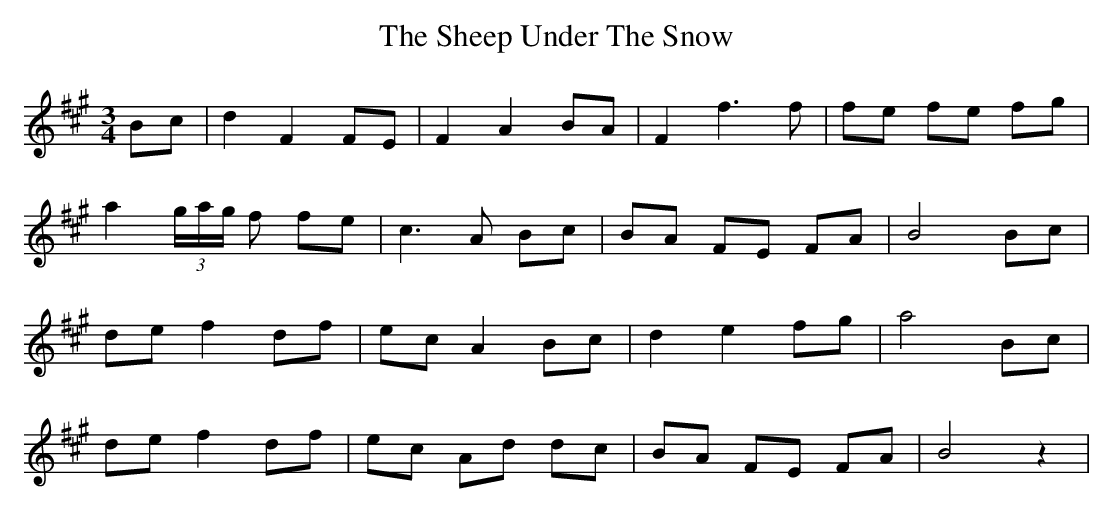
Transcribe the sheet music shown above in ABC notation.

X:1
T:Sheep Under The Snow, The
M:3/4
L:1/8
K:BDor
Bc| d2 F2 FE| F2 A2 BA|F2 f3 f| fe fe fg|
a2 (3g/2a/2g/2 f fe|c3 A Bc|BA FE FA|B4 Bc|
de f2 df |ec A2 Bc|d2 e2 fg|a4 Bc|
de f2 df |ec Ad dc|BA FE FA|B4z2|
